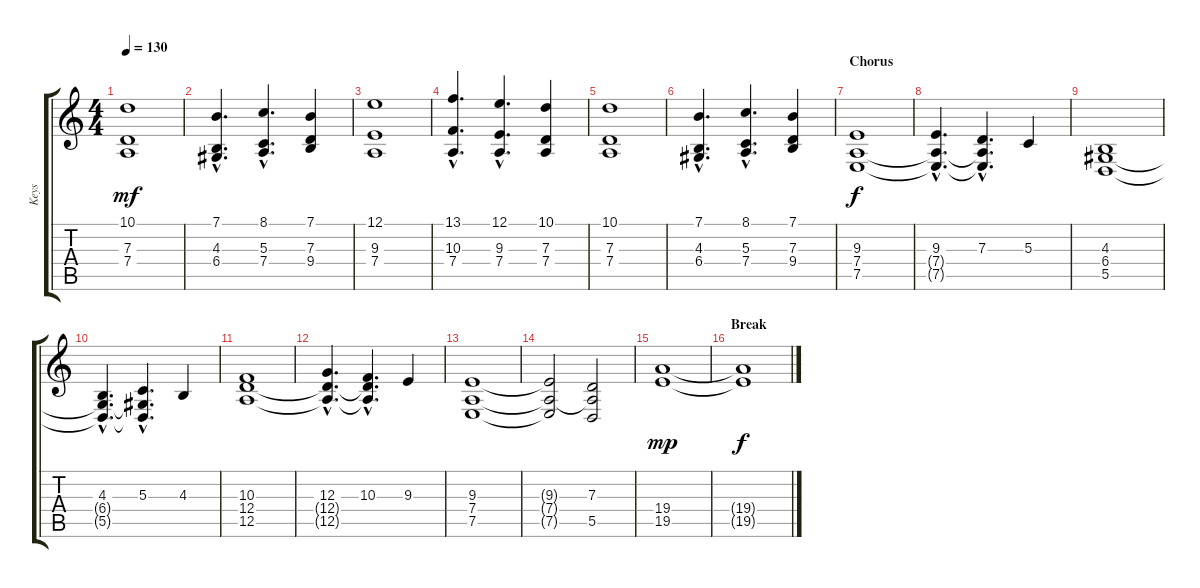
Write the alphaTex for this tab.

\track ("Keys" "Keys") {instrument stringensemble1}
\staff {score tabs}
\tuning (E4 B3 G3 D3 A2 D2) {hide}
\ts (4 4)
\tempo 130
\clef g2
\ks c
(10.1 7.3 7.4).1{dy mf} |
(7.1{hac} 4.3{hac} 6.4{hac}).4{d} (8.1{hac} 5.3{hac} 7.4{hac}).4{d} (7.1 7.3 9.4).4 |
(12.1 9.3 7.4).1 |
(13.1{hac} 10.3{hac} 7.4{hac}).4{d} (12.1{hac} 9.3{hac} 7.4{hac}).4{d} (10.1 7.3 7.4).4 |
(10.1 7.3 7.4).1 |
(7.1{hac} 4.3{hac} 6.4{hac}).4{d} (8.1{hac} 5.3{hac} 7.4{hac}).4{d} (7.1 7.3 9.4).4 |
\section ("" "Chorus")
(9.3 7.4 7.5).1{dy f} |
(9.3{hac} 7.4{hac t} 7.5{hac t}).4{d} (7.3{hac} 7.4{hac t} 7.5{hac t}).4{d} 5.3.4 |
(4.3 6.4 5.5).1 |
(4.3{hac} 6.4{hac t} 5.5{hac t}).4{d} (5.3{hac} 6.4{hac t} 5.5{hac t}).4{d} 4.3.4 |
(10.3 12.4 12.5).1 |
(12.3{hac} 12.4{hac t} 12.5{hac t}).4{d} (10.3{hac} 12.4{hac t} 12.5{hac t}).4{d} 9.3.4 |
(9.3 7.4 7.5).1 |
(9.3{t} 7.4{t} 7.5{t}).2 (7.3 7.4{t} 5.5).2 |
(19.4 19.5).1{dy mp volume 0} |
\section ("" "Break")
(19.4{t} 19.5{t}).1{dy f}
